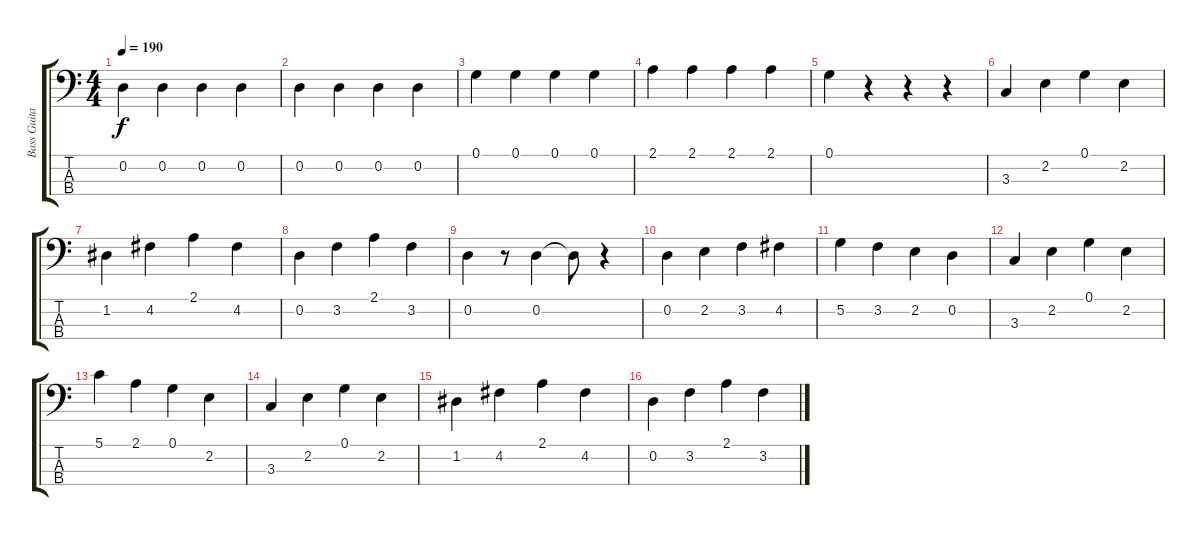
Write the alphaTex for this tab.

\track ("Bass Guitar" "Bass Guita") {instrument electricbassfinger}
\staff {score tabs}
\tuning (G2 D2 A1 E1) {hide}
\ts (4 4)
\tempo 190
\clef f4
\ks c
0.2.4{dy f} 0.2.4 0.2.4 0.2.4 |
0.2.4 0.2.4 0.2.4 0.2.4 |
0.1.4 0.1.4 0.1.4 0.1.4 |
2.1.4 2.1.4 2.1.4 2.1.4 |
0.1.4 r.4 r.4 r.4 |
3.3.4 2.2.4 0.1.4 2.2.4 |
1.2.4 4.2.4 2.1.4 4.2.4 |
0.2.4 3.2.4 2.1.4 3.2.4 |
0.2.4 r.8 0.2.4 0.2{t}.8 r.4 |
0.2.4 2.2.4 3.2.4 4.2.4 |
5.2.4 3.2.4 2.2.4 0.2.4 |
3.3.4 2.2.4 0.1.4 2.2.4 |
5.1.4 2.1.4 0.1.4 2.2.4 |
3.3.4 2.2.4 0.1.4 2.2.4 |
1.2.4 4.2.4 2.1.4 4.2.4 |
0.2.4 3.2.4 2.1.4 3.2.4
